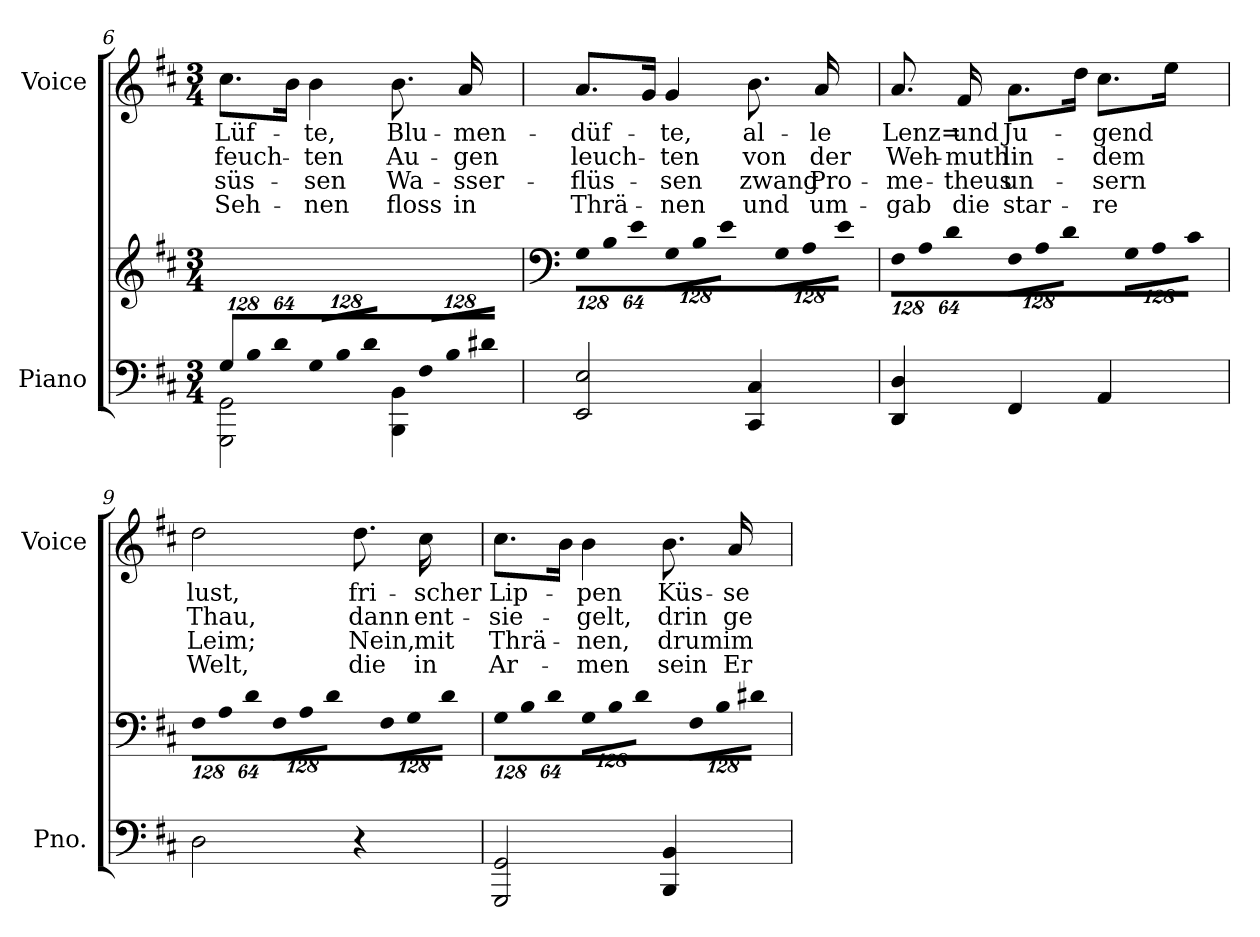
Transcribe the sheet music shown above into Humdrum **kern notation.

**kern	**kern	**kern	**text	**text	**text	**text
*part2	*part2	*part1	*part1	*part1	*part1	*part1
*staff3	*staff2	*staff1	*staff1	*staff1	*staff1	*staff1
*I"Piano	*	*I"Voice	*	*	*	*
*I'Pno.	*	*I'Voice	*	*	*	*
*clefF4	*clefG2	*clefG2	*	*	*	*
*k[f#c#]	*k[f#c#]	*k[f#c#]	*	*	*	*
*D:	*D:	*D:	*	*	*	*
*M3/4	*M3/4	*M3/4	*	*	*	*
*Xbrackettup	*	*	*	*	*	*
=6	=6	=6	=6	=6	=6	=6
!LO:N:vis=8	!LO:N:vis=1	!	!	!	!	!
*^	*	*	*	*	*	*
!	!	!	!	!LO:LY:b:color=#000000	!LO:LY:b:color=#000000	!LO:LY:b:color=#000000	!LO:LY:b:color=#000000
1024%85Gi/L	2GGGi\ 2GGi	2.ryy	8.cc#i\L	Lüf-	feuch-	süs-	Seh-
!LO:N:vis=8	!	!	!	!	!	!	!
1024%85Bi/	.	.	.	.	.	.	.
!LO:N:vis=8	!	!	!	!	!	!	!
512%43di/J	.	.	.	.	.	.	.
.	.	.	16bi\Jk	.	.	.	.
!LO:N:vis=8	!	!	!	!	!	!	!
!	!	!	!	!LO:LY:b:color=#000000	!LO:LY:b:color=#000000	!LO:LY:b:color=#000000	!LO:LY:b:color=#000000
1024%85Gi/L	.	.	4bi\	-te,	-ten	-sen	-nen
!LO:N:vis=8	!	!	!	!	!	!	!
1024%85Bi/	.	.	.	.	.	.	.
!LO:N:vis=8	!	!	!	!	!	!	!
512%43di/J	.	.	.	.	.	.	.
!LO:N:vis=8	!	!	!	!	!	!	!
!	!	!	!	!LO:LY:b:color=#000000	!LO:LY:b:color=#000000	!LO:LY:b:color=#000000	!LO:LY:b:color=#000000
1024%85F#i/L	4BBBi\ 4BBi	.	8.bi\	Blu-	Au-	Wa-	floss
!LO:N:vis=8	!	!	!	!	!	!	!
1024%85Bi/	.	.	.	.	.	.	.
!LO:N:vis=8	!	!	!	!	!	!	!
512%43d#Xi/J	.	.	.	.	.	.	.
!	!	!	!	!LO:LY:b:color=#000000	!LO:LY:b:color=#000000	!LO:LY:b:color=#000000	!LO:LY:b:color=#000000
.	.	.	16ai/	-men-	-gen	-sser-	in
*v	*v	*	*	*	*	*	*
=7	=7	=7	=7	=7	=7	=7
*	*clefF4	*	*	*	*	*
*	*Xbrackettup	*	*	*	*	*
!	!LO:N:vis=8	!	!	!	!	!
!	!	!	!LO:LY:b:color=#000000	!LO:LY:b:color=#000000	!LO:LY:b:color=#000000	!LO:LY:b:color=#000000
2EEi/ 2Ei	1024%85Gi\L	8.ai/L	-düf-	leuch-	-flüs-	Thrä-
!	!LO:N:vis=8	!	!	!	!	!
.	1024%85Bi\	.	.	.	.	.
!	!LO:N:vis=8	!	!	!	!	!
.	512%43ei\J	.	.	.	.	.
.	.	16gi/Jk	.	.	.	.
!	!LO:N:vis=8	!	!	!	!	!
!	!	!	!LO:LY:b:color=#000000	!LO:LY:b:color=#000000	!LO:LY:b:color=#000000	!LO:LY:b:color=#000000
.	1024%85Gi\L	4gi/	-te,	-ten	-sen	-nen
!	!LO:N:vis=8	!	!	!	!	!
.	1024%85Bi\	.	.	.	.	.
!	!LO:N:vis=8	!	!	!	!	!
.	512%43ei\J	.	.	.	.	.
!	!LO:N:vis=8	!	!	!	!	!
!	!	!	!LO:LY:b:color=#000000	!LO:LY:b:color=#000000	!LO:LY:b:color=#000000	!LO:LY:b:color=#000000
4CC#i/ 4C#i	1024%85Gi\L	8.bi\	al-	von	zwang	und
!	!LO:N:vis=8	!	!	!	!	!
.	1024%85Ai\	.	.	.	.	.
!	!LO:N:vis=8	!	!	!	!	!
.	512%43ei\J	.	.	.	.	.
!	!	!	!LO:LY:b:color=#000000	!LO:LY:b:color=#000000	!LO:LY:b:color=#000000	!LO:LY:b:color=#000000
.	.	16ai/	-le	der	Pro-	um-
=8	=8	=8	=8	=8	=8	=8
!	!LO:N:vis=8	!	!	!	!	!
!	!	!	!LO:LY:b:color=#000000	!LO:LY:b:color=#000000	!LO:LY:b:color=#000000	!LO:LY:b:color=#000000
4DDi/ 4Di	1024%85F#i\L	8.ai/	Lenz=	Weh-	-me-	-gab
!	!LO:N:vis=8	!	!	!	!	!
.	1024%85Ai\	.	.	.	.	.
!	!LO:N:vis=8	!	!	!	!	!
.	512%43di\J	.	.	.	.	.
!	!	!	!LO:LY:b:color=#000000	!LO:LY:b:color=#000000	!LO:LY:b:color=#000000	!LO:LY:b:color=#000000
.	.	16f#i/	und	-muth	-theus	die
!	!LO:N:vis=8	!	!	!	!	!
!	!	!	!LO:LY:b:color=#000000	!LO:LY:b:color=#000000	!LO:LY:b:color=#000000	!LO:LY:b:color=#000000
4FF#i/	1024%85F#i\L	8.ai\L	Ju-	lin-	un-	star-
!	!LO:N:vis=8	!	!	!	!	!
.	1024%85Ai\	.	.	.	.	.
!	!LO:N:vis=8	!	!	!	!	!
.	512%43di\J	.	.	.	.	.
.	.	16ddi\Jk	.	.	.	.
!	!LO:N:vis=8	!	!	!	!	!
!	!	!	!LO:LY:b:color=#000000	!LO:LY:b:color=#000000	!LO:LY:b:color=#000000	!LO:LY:b:color=#000000
4AAi/	1024%85Gi\L	8.cc#i\L	-gend	-dem	-sern	-re
!	!LO:N:vis=8	!	!	!	!	!
.	1024%85Ai\	.	.	.	.	.
!	!LO:N:vis=8	!	!	!	!	!
.	512%43c#i\J	.	.	.	.	.
.	.	16eei\Jk	.	.	.	.
!!LO:LB:g=z
=9	=9	=9	=9	=9	=9	=9
!	!LO:N:vis=8	!	!	!	!	!
!	!	!	!LO:LY:b:color=#000000	!LO:LY:b:color=#000000	!LO:LY:b:color=#000000	!LO:LY:b:color=#000000
2Di\	1024%85F#i\L	2ddi\	lust,	Thau,	Leim;	Welt,
!	!LO:N:vis=8	!	!	!	!	!
.	1024%85Ai\	.	.	.	.	.
!	!LO:N:vis=8	!	!	!	!	!
.	512%43di\J	.	.	.	.	.
!	!LO:N:vis=8	!	!	!	!	!
.	1024%85F#i\L	.	.	.	.	.
!	!LO:N:vis=8	!	!	!	!	!
.	1024%85Ai\	.	.	.	.	.
!	!LO:N:vis=8	!	!	!	!	!
.	512%43di\J	.	.	.	.	.
!	!LO:N:vis=8	!	!	!	!	!
!	!	!	!LO:LY:b:color=#000000	!LO:LY:b:color=#000000	!LO:LY:b:color=#000000	!LO:LY:b:color=#000000
4r	1024%85F#i\L	8.ddi\	fri-	dann	Nein,	die
!	!LO:N:vis=8	!	!	!	!	!
.	1024%85Gi\	.	.	.	.	.
!	!LO:N:vis=8	!	!	!	!	!
.	512%43di\J	.	.	.	.	.
!	!	!	!LO:LY:b:color=#000000	!LO:LY:b:color=#000000	!LO:LY:b:color=#000000	!LO:LY:b:color=#000000
.	.	16cc#i\	-scher	ent-	mit	in
=10	=10	=10	=10	=10	=10	=10
!	!LO:N:vis=8	!	!	!	!	!
!	!	!	!LO:LY:b:color=#000000	!LO:LY:b:color=#000000	!LO:LY:b:color=#000000	!LO:LY:b:color=#000000
2GGGi/ 2GGi	1024%85Gi\L	8.cc#i\L	Lip-	-sie-	Thrä-	Ar-
!	!LO:N:vis=8	!	!	!	!	!
.	1024%85Bi\	.	.	.	.	.
!	!LO:N:vis=8	!	!	!	!	!
.	512%43di\J	.	.	.	.	.
.	.	16bi\Jk	.	.	.	.
!	!LO:N:vis=8	!	!	!	!	!
!	!	!	!LO:LY:b:color=#000000	!LO:LY:b:color=#000000	!LO:LY:b:color=#000000	!LO:LY:b:color=#000000
.	1024%85Gi\L	4bi\	-pen	-gelt,	-nen,	-men
!	!LO:N:vis=8	!	!	!	!	!
.	1024%85Bi\	.	.	.	.	.
!	!LO:N:vis=8	!	!	!	!	!
.	512%43di\J	.	.	.	.	.
!	!LO:N:vis=8	!	!	!	!	!
!	!	!	!LO:LY:b:color=#000000	!LO:LY:b:color=#000000	!LO:LY:b:color=#000000	!LO:LY:b:color=#000000
4BBBi/ 4BBi	1024%85F#i\L	8.bi\	Küs-	drin	drum	sein
!	!LO:N:vis=8	!	!	!	!	!
.	1024%85Bi\	.	.	.	.	.
!	!LO:N:vis=8	!	!	!	!	!
.	512%43d#Xi\J	.	.	.	.	.
!	!	!	!LO:LY:b:color=#000000	!LO:LY:b:color=#000000	!LO:LY:b:color=#000000	!LO:LY:b:color=#000000
.	.	16ai/	-se	ge-	im	Er-
=	=	=	=	=	=	=
*-	*-	*-	*-	*-	*-	*-
